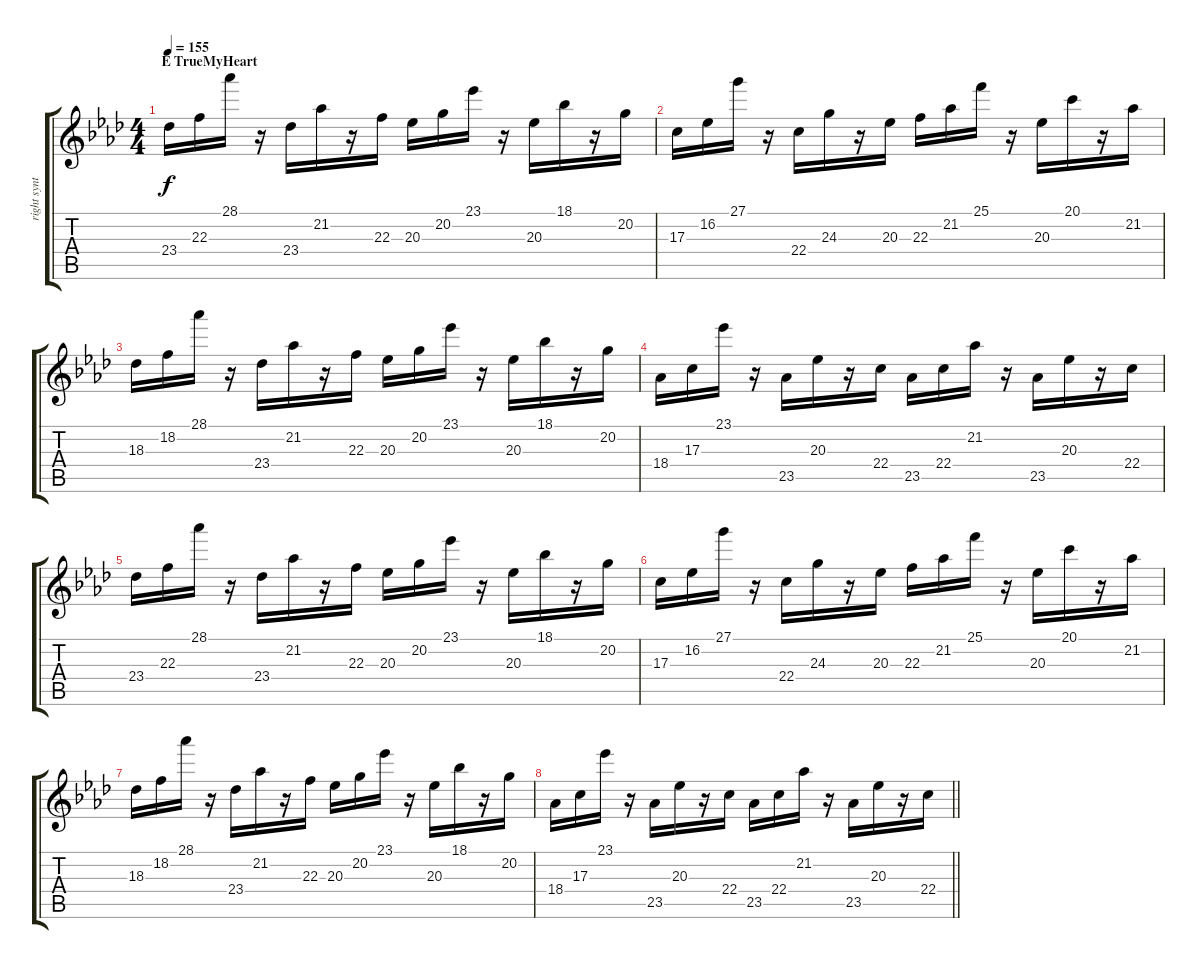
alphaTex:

\track ("right synth2" "right synt") {instrument tremolostrings}
\staff {score tabs}
\tuning (E4 B3 G3 D3 A2 E2) {hide}
\ts (4 4)
\section ("" "E TrueMyHeart")
\tempo 155
\clef g2
\ks ab
23.4.16{dy f} 22.3.16 28.1.16 r.16 23.4.16 21.2.16 r.16 22.3.16 20.3.16 20.2.16 23.1.16 r.16 20.3.16 18.1.16 r.16 20.2.16 |
17.3.16 16.2.16 27.1.16 r.16 22.4.16 24.3.16 r.16 20.3.16 22.3.16 21.2.16 25.1.16 r.16 20.3.16 20.1.16 r.16 21.2.16 |
18.3.16 18.2.16 28.1.16 r.16 23.4.16 21.2.16 r.16 22.3.16 20.3.16 20.2.16 23.1.16 r.16 20.3.16 18.1.16 r.16 20.2.16 |
18.4.16 17.3.16 23.1.16 r.16 23.5.16 20.3.16 r.16 22.4.16 23.5.16 22.4.16 21.2.16 r.16 23.5.16 20.3.16 r.16 22.4.16 |
23.4.16 22.3.16 28.1.16 r.16 23.4.16 21.2.16 r.16 22.3.16 20.3.16 20.2.16 23.1.16 r.16 20.3.16 18.1.16 r.16 20.2.16 |
17.3.16 16.2.16 27.1.16 r.16 22.4.16 24.3.16 r.16 20.3.16 22.3.16 21.2.16 25.1.16 r.16 20.3.16 20.1.16 r.16 21.2.16 |
18.3.16 18.2.16 28.1.16 r.16 23.4.16 21.2.16 r.16 22.3.16 20.3.16 20.2.16 23.1.16 r.16 20.3.16 18.1.16 r.16 20.2.16 |
\barLineRight lightlight
18.4.16 17.3.16 23.1.16 r.16 23.5.16 20.3.16 r.16 22.4.16 23.5.16 22.4.16 21.2.16 r.16 23.5.16 20.3.16 r.16 22.4.16
